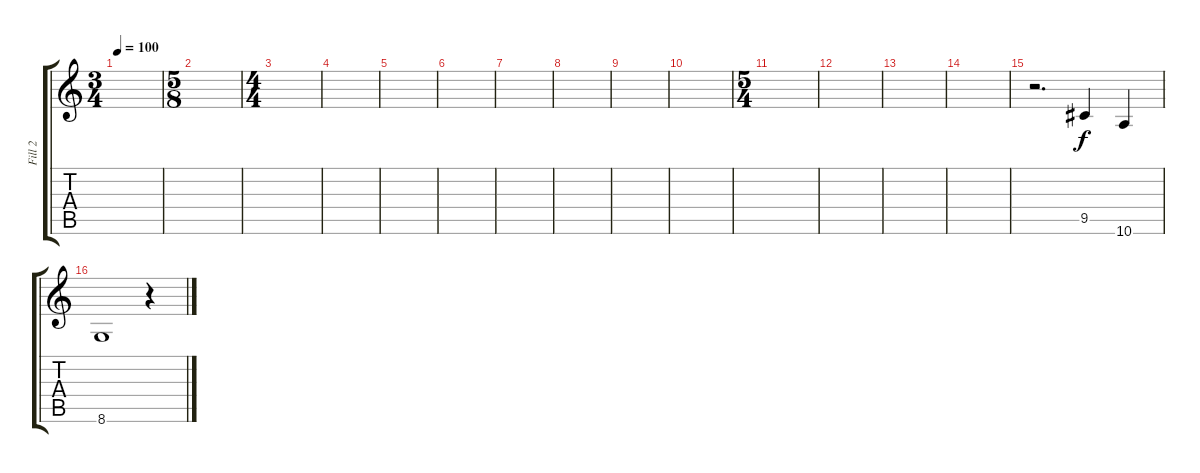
\track ("Fill 2" "Fill 2") {instrument distortionguitar}
\staff {score tabs}
\tuning (B3 Gb3 D3 A2 E2 B1) {hide}
\ts (3 4)
\tempo 100
\clef g2
\ks c
|
\ts (5 8)
|
\ts (4 4)
|
|
|
|
|
|
|
|
\ts (5 4)
|
|
|
|
r.2{d} 9.5.4 10.6.4 |
8.6.1 r.4
